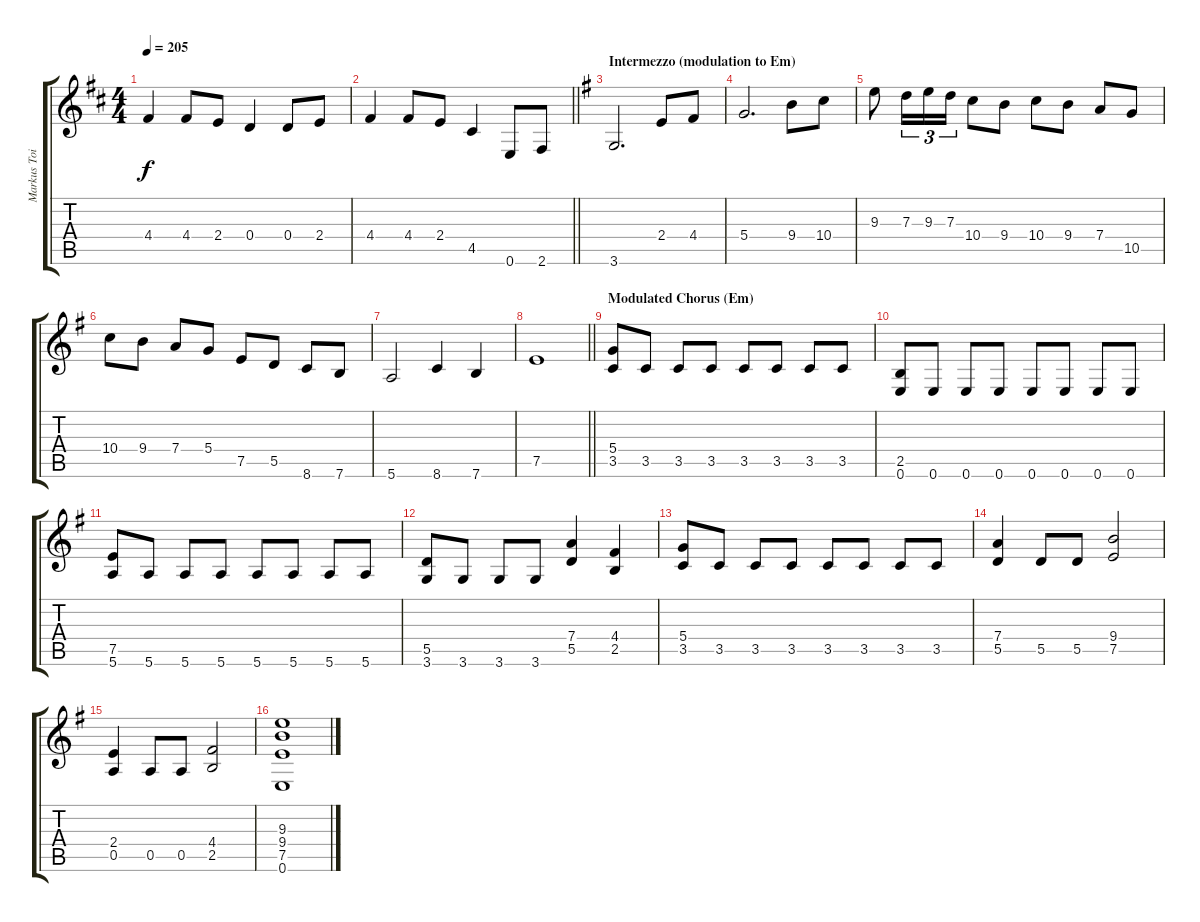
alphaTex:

\track ("Markus Toivonen" "Markus Toi") {instrument distortionguitar}
\staff {score tabs}
\tuning (E4 B3 G3 D3 A2 E2) {hide}
\ts (4 4)
\tempo 205
\clef g2
\ks bminor
4.4.4{dy f} 4.4.8 2.4.8 0.4.4 0.4.8 2.4.8 |
\barLineRight lightlight
4.4.4 4.4.8 2.4.8 4.5.4 0.6.8 2.6.8 |
\section ("" "Intermezzo (modulation to Em)")
\ks eminor
3.6.2{d} 2.4.8 4.4.8 |
5.4.2{d} 9.4.8 10.4.8 |
9.3.8 7.3.16{tu (3 2)} 9.3.16{tu (3 2)} 7.3.16{tu (3 2)} 10.4.8 9.4.8 10.4.8 9.4.8 7.4.8 10.5.8 |
10.4.8 9.4.8 7.4.8 5.4.8 7.5.8 5.5.8 8.6.8 7.6.8 |
5.6.2 8.6.4 7.6.4 |
\barLineRight lightlight
7.5.1 |
\section ("" "Modulated Chorus (Em)")
(5.4 3.5).8 3.5.8 3.5.8 3.5.8 3.5.8 3.5.8 3.5.8 3.5.8 |
(2.5 0.6).8 0.6.8 0.6.8 0.6.8 0.6.8 0.6.8 0.6.8 0.6.8 |
(7.5 5.6).8 5.6.8 5.6.8 5.6.8 5.6.8 5.6.8 5.6.8 5.6.8 |
(5.5 3.6).8 3.6.8 3.6.8 3.6.8 (7.4 5.5).4 (4.4 2.5).4 |
(5.4 3.5).8 3.5.8 3.5.8 3.5.8 3.5.8 3.5.8 3.5.8 3.5.8 |
(7.4 5.5).4 5.5.8 5.5.8 (9.4 7.5).2 |
(2.4 0.5).4 0.5.8 0.5.8 (4.4 2.5).2 |
(9.3 9.4 7.5 0.6).1
